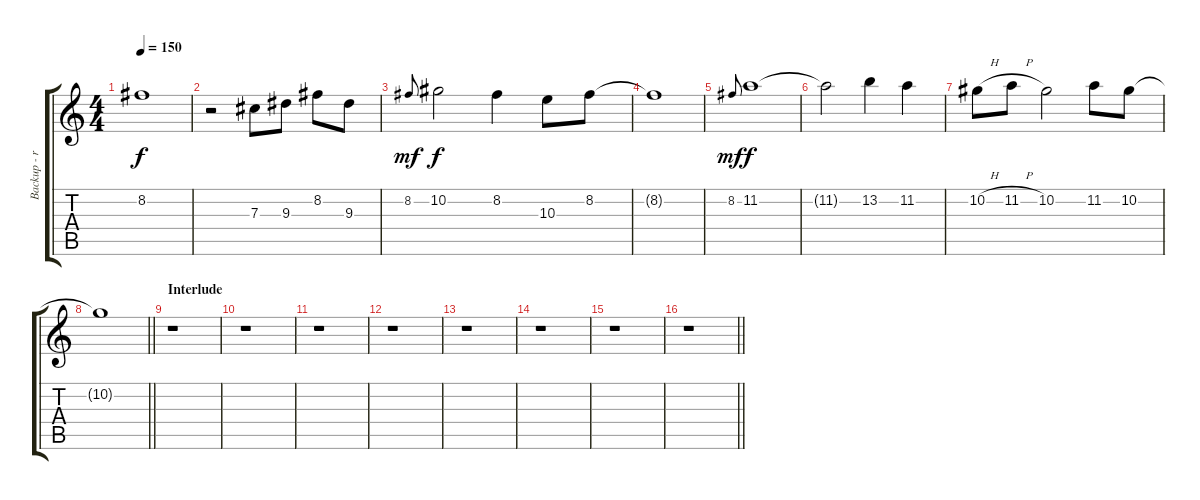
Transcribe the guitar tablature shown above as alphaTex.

\track ("Backup - right" "Backup - r") {instrument acousticguitarsteel}
\staff {score tabs}
\tuning (Eb4 Bb3 Gb3 Db3 Ab2 Eb2) {hide}
\ts (4 4)
\tempo 150
\clef g2
\ks c
8.2{t}.1{dy f} |
r.2 7.3.8 9.3.8 8.2.8 9.3.8 |
8.2.8{gr onbeat dy mf} 10.2.2{dy f} 8.2.4 10.3.8 8.2.8 |
8.2{t}.1 |
8.2.8{gr onbeat dy mf} 11.2.1{dy f} |
11.2{t}.2 13.2.4 11.2.4 |
10.2{h}.8 11.2{h}.8 10.2.2 11.2.8 10.2.8 |
\barLineRight lightlight
10.2{t}.1 |
\section ("" "Interlude")
r.1 |
r.1 |
r.1 |
r.1 |
r.1 |
r.1 |
r.1 |
\barLineRight lightlight
r.1
